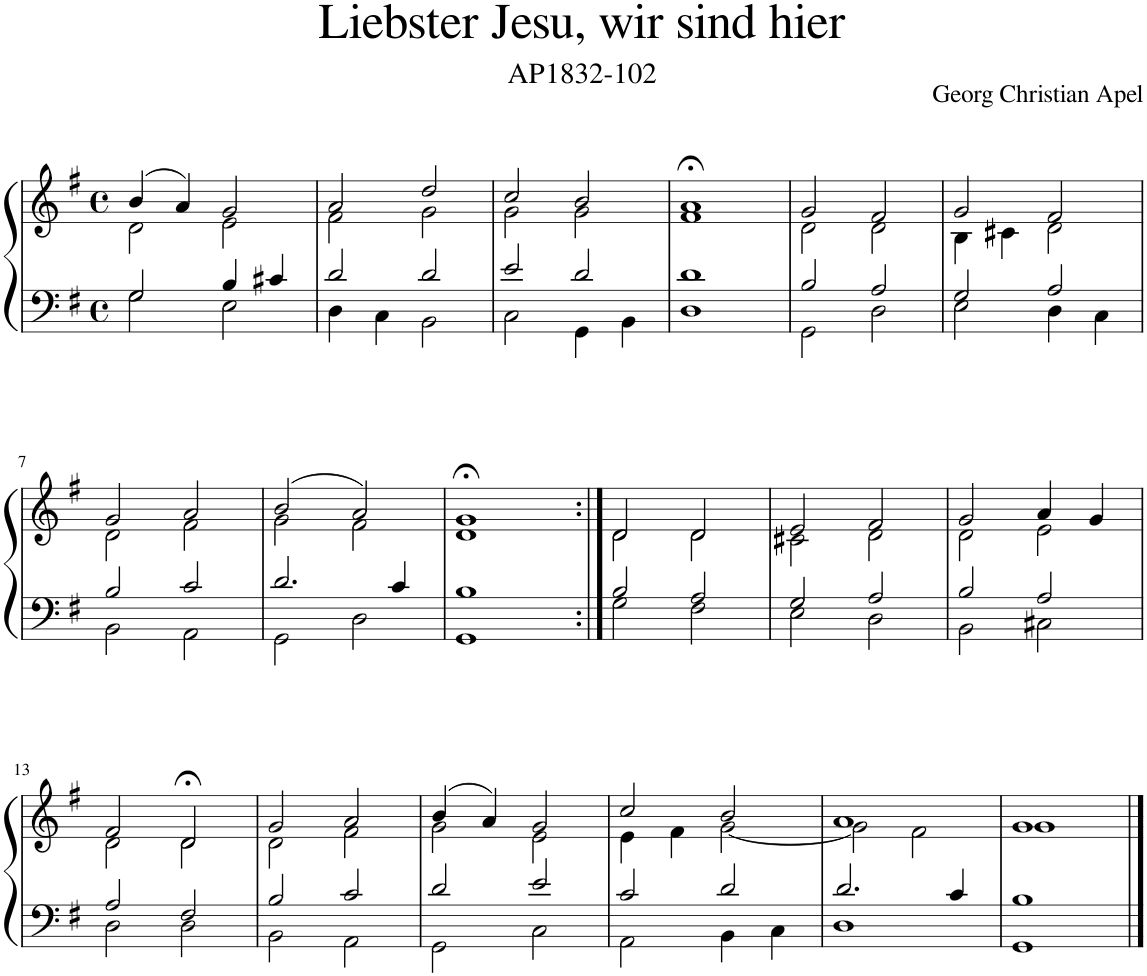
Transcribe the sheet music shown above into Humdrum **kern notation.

**kern	**kern
*part1	*part1
*staff2	*staff1
*I"Piano	*
*I'Pno.	*
*clefF4	*clefG2
*k[f#]	*k[f#]
*M4/4	*M4/4
*met(c)	*met(c)
=1	=1
*^	*^
2G/	2G\	(4b/	2d\
.	.	4a/)	.
4B/	2E\	2g/	2e\
4c#X/	.	.	.
=2	=2	=2	=2
2d/	4D\	2a/	2f#\
.	4C\	.	.
2d/	2BB\	2dd/	2g\
=3	=3	=3	=3
2e/	2C\	2cc/	2g\
2d/	4GG\	2b/	2g\
.	4BB\	.	.
=4	=4	=4	=4
1d	1D	1a;<	1f#
=5	=5	=5	=5
2B/	2GG\	2g/	2d\
2A/	2D\	2f#/	2d\
=6	=6	=6	=6
2G/	2E\	2g/	4B\
.	.	.	4c#X\
2A/	4D\	2f#/	2d\
.	4C\	.	.
!!LO:LB:g=z	!!
=7	=7	=7	=7
2B/	2BB\	2g/	2d\
2c/	2AA\	2a/	2f#\
=8	=8	=8	=8
2.d/	2GG\	(2b/	2g\
.	2D\	2a/)	2f#\
4c/	.	.	.
=9	=9	=9	=9
1B	1GG	1g;<	1d
=10:|!	=10:|!	=10:|!	=10:|!
2B/	2G\	2d/	2d\
2A/	2F#\	2d/	2d\
=11	=11	=11	=11
2G/	2E\	2e/	2c#X\
2A/	2D\	2f#/	2d\
=12	=12	=12	=12
2B/	2BB\	2g/	2d\
2A/	2C#X\	4a/	2e\
.	.	4g/	.
!!LO:LB:g=z	!!
=13	=13	=13	=13
2A/	2D\	2f#/	2d\
2F#/	2D\	2d;</	2d\
=14	=14	=14	=14
2B/	2BB\	2g/	2d\
2c/	2AA\	2a/	2f#\
=15	=15	=15	=15
2d/	2GG\	(4b/	2g\
.	.	4a/)	.
2e/	2C\	2g/	2e\
=16	=16	=16	=16
2c/	2AA\	2cc/	4e\
.	.	.	4f#\
2d/	4BB\	2b/	[2g\
.	4C\	.	.
=17	=17	=17	=17
2.d/	1D	1a	2g\]
.	.	.	2f#\
4c/	.	.	.
=18	=18	=18	=18
1B	1GG	1g	1g
*v	*v	*	*
*	*v	*v
==	==
*-	*-
